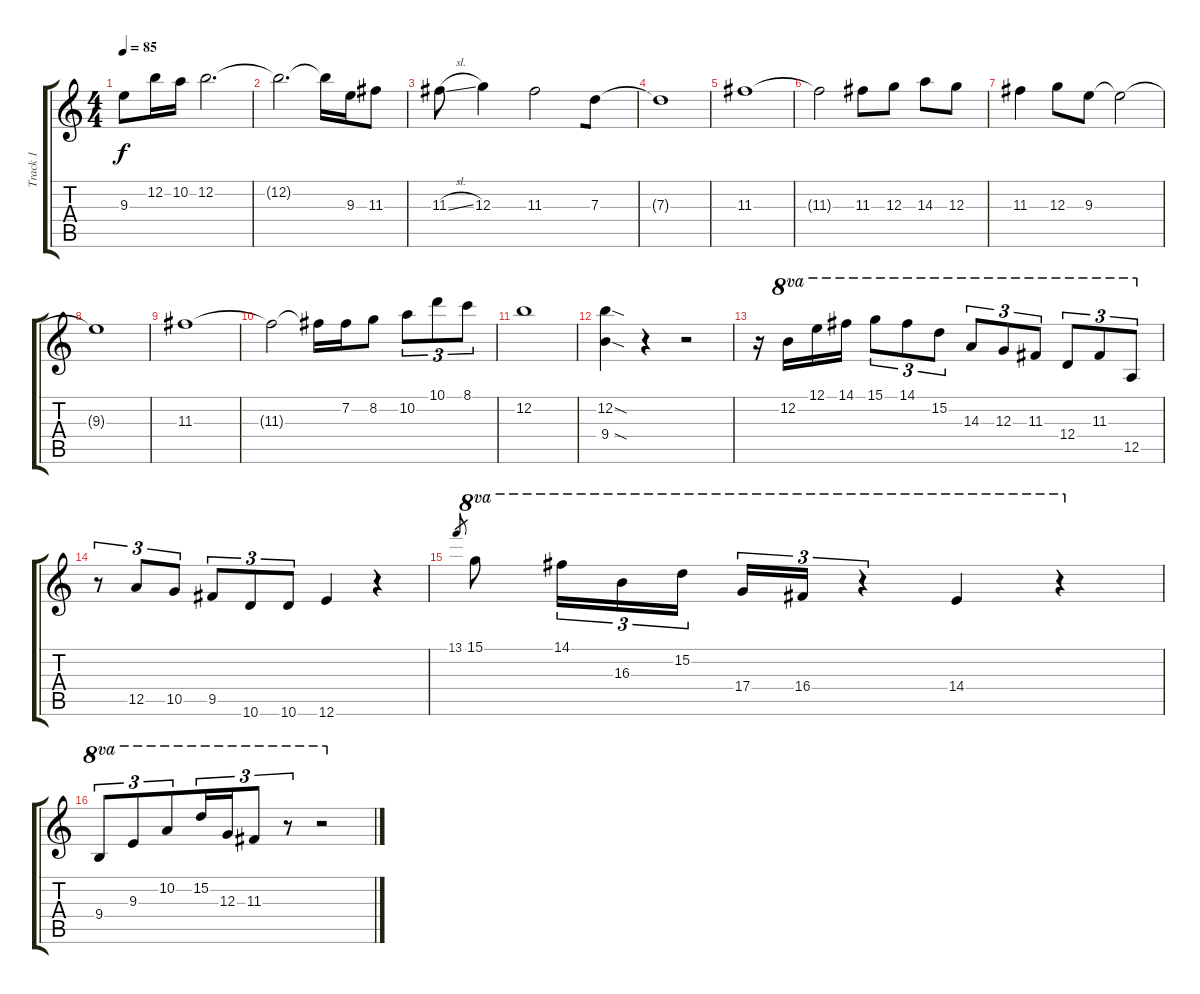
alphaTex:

\track ("Track 1" "Track 1") {instrument distortionguitar}
\staff {score tabs}
\tuning (E4 B3 G3 D3 A2 E2) {hide}
\ts (4 4)
\tempo 85
\clef g2
\ks c
9.3.8{dy f} 12.2.16 10.2.16 12.2.2{d} |
12.2{t}.2{d} 12.2{t}.16 9.3.16{beam merge} 11.3.8 |
11.3{sl}.8 12.3.4 11.3.2{beam merge} 7.3.8 |
7.3{t}.1 |
11.3.1 |
11.3{t}.2{beam merge} 11.3.8 12.3.8 14.3.8 12.3.8 |
11.3.4 12.3.8 9.3.8 9.3{t}.2 |
9.3{t}.1 |
11.3.1 |
11.3{t}.2 11.3{t}.16 7.2.16 8.2.8 10.2.8{tu (3 2)} 10.1.8{tu (3 2)} 8.1.8{tu (3 2)} |
12.2.1 |
(12.2{sod} 9.4{sod}).4 r.4 r.2 |
r.16 12.2.16{ot 8va} 12.1.16{ot 8va} 14.1.16{ot 8va} 15.1.8{tu (3 2) ot 8va} 14.1.8{tu (3 2) ot 8va} 15.2.8{tu (3 2) ot 8va} 14.3.8{tu (3 2) ot 8va} 12.3.8{tu (3 2) ot 8va} 11.3.8{tu (3 2) ot 8va} 12.4.8{tu (3 2) ot 8va beam merge} 11.3.8{tu (3 2) ot 8va} 12.5.8{tu (3 2) ot 8va} |
r.8{tu (3 2) beam merge} 12.5.8{tu (3 2) beam merge} 10.5.8{tu (3 2)} 9.5.8{tu (3 2)} 10.6.8{tu (3 2)} 10.6.8{tu (3 2) beam merge} 12.6.4 r.4 |
13.1.8{gr} 15.1.8{ot 8va} 14.1.16{tu (3 2) ot 8va} 16.3.16{tu (3 2) ot 8va} 15.2.16{tu (3 2) ot 8va} 17.4.16{tu (3 2) ot 8va} 16.4.16{tu (3 2) ot 8va} r.4{tu (3 2) ot 8va} 14.4.4{ot 8va beam merge} r.4{ot 8va} |
9.4.8{tu (3 2) ot 8va beam merge} 9.3.8{tu (3 2) ot 8va} 10.2.8{tu (3 2) ot 8va beam merge} 15.2.16{tu (3 2) ot 8va} 12.3.16{tu (3 2) ot 8va} 11.3.8{tu (3 2) ot 8va} r.8{tu (3 2) ot 8va} r.2{ot 8va}
